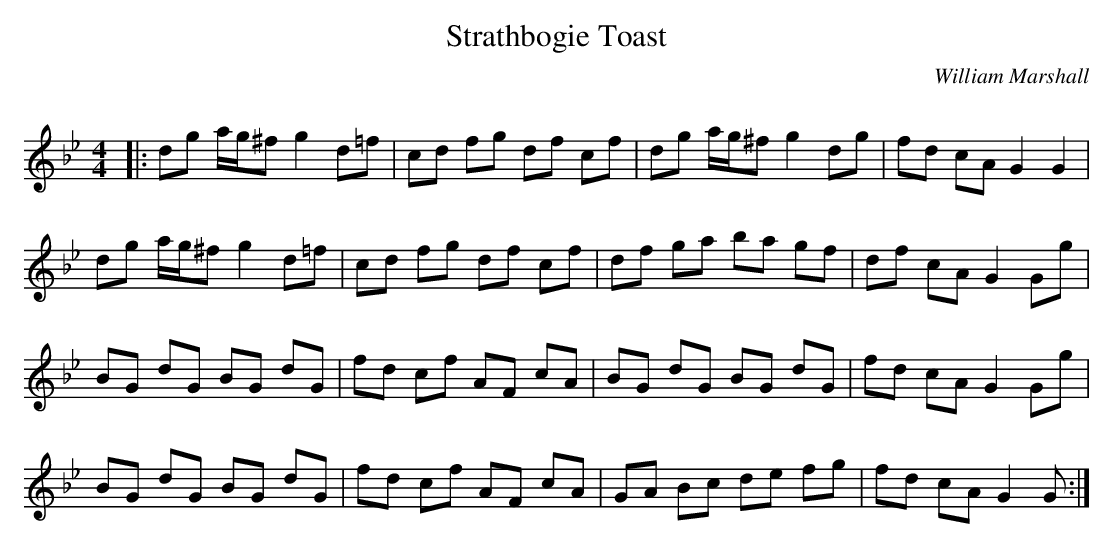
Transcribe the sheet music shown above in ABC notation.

X:1
T: Strathbogie Toast
C:William Marshall
Q: 232
K:Bb
M:4/4
L:1/8
|:dg a1/2g1/2^f g2 d=f|cd fg df cf|dg a1/2g1/2^f g2 dg|fd cA G2 G2|
dg a1/2g1/2^f g2 d=f|cd fg df cf|df ga ba gf|df cA G2 Gg|
BG dG BG dG|fd cf AF cA|BG dG BG dG|fd cA G2 Gg|
BG dG BG dG|fd cf AF cA|GA Bc de fg|fd cA G2 G:|
